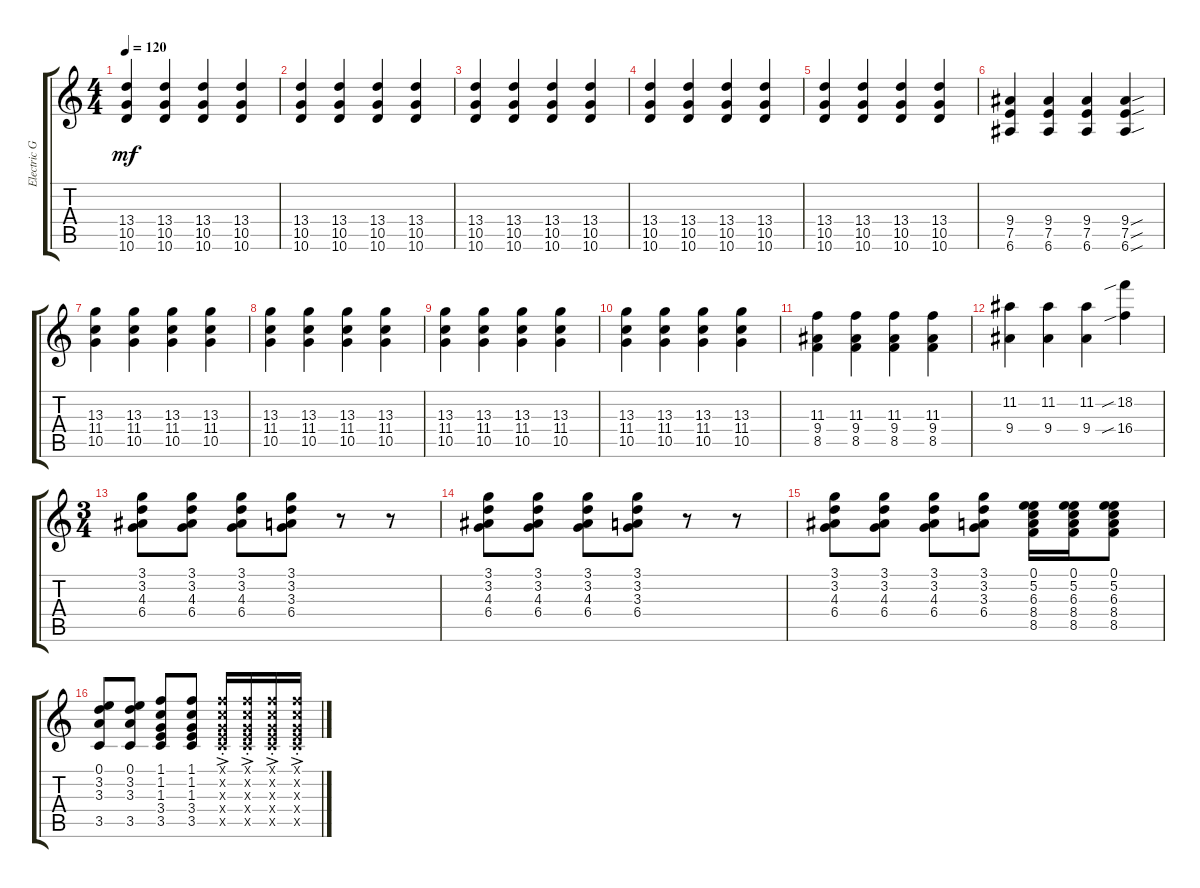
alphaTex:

\track ("Electric Guitar" "Electric G") {instrument overdrivenguitar}
\staff {score tabs}
\tuning (E4 B3 Gb3 Db3 A2 E2) {hide}
\ts (4 4)
\tempo 120
\clef g2
\ks c
(13.4 10.5 10.6).4{dy mf instrument overdrivenguitar} (13.4 10.5 10.6).4 (13.4 10.5 10.6).4 (13.4 10.5 10.6).4 |
(13.4 10.5 10.6).4 (13.4 10.5 10.6).4 (13.4 10.5 10.6).4 (13.4 10.5 10.6).4 |
(13.4 10.5 10.6).4 (13.4 10.5 10.6).4 (13.4 10.5 10.6).4 (13.4 10.5 10.6).4 |
(13.4 10.5 10.6).4 (13.4 10.5 10.6).4 (13.4 10.5 10.6).4 (13.4 10.5 10.6).4 |
(13.4 10.5 10.6).4 (13.4 10.5 10.6).4 (13.4 10.5 10.6).4 (13.4 10.5 10.6).4 |
(9.4 7.5 6.6).4 (9.4 7.5 6.6).4 (9.4 7.5 6.6).4 (9.4{sou} 7.5{sou} 6.6{sou}).4 |
(13.3 11.4 10.5).4 (13.3 11.4 10.5).4 (13.3 11.4 10.5).4 (13.3 11.4 10.5).4 |
(13.3 11.4 10.5).4 (13.3 11.4 10.5).4 (13.3 11.4 10.5).4 (13.3 11.4 10.5).4 |
(13.3 11.4 10.5).4 (13.3 11.4 10.5).4 (13.3 11.4 10.5).4 (13.3 11.4 10.5).4 |
(13.3 11.4 10.5).4 (13.3 11.4 10.5).4 (13.3 11.4 10.5).4 (13.3 11.4 10.5).4 |
(11.3 9.4 8.5).4 (11.3 9.4 8.5).4 (11.3 9.4 8.5).4 (11.3 9.4 8.5).4 |
(11.2 9.4).4 (11.2 9.4).4 (11.2 9.4).4 (18.2{sib} 16.4{sib}).4 |
\ts (3 4)
(3.1 3.2 4.3 6.4).8 (3.1 3.2 4.3 6.4).8 (3.1 3.2 4.3 6.4).8 (3.1 3.2 3.3 6.4).8 r.8 r.8 |
(3.1 3.2 4.3 6.4).8 (3.1 3.2 4.3 6.4).8 (3.1 3.2 4.3 6.4).8 (3.1 3.2 3.3 6.4).8 r.8 r.8 |
(3.1 3.2 4.3 6.4).8 (3.1 3.2 4.3 6.4).8 (3.1 3.2 4.3 6.4).8 (3.1 3.2 3.3 6.4).8 (0.1 5.2 6.3 8.4 8.5).16 (0.1 5.2 6.3 8.4 8.5).16 (0.1 5.2 6.3 8.4 8.5).8 |
(0.1 3.2 3.3 3.5).8 (0.1 3.2 3.3 3.5).8 (1.1 1.2 1.3 3.4 3.5).8 (1.1 1.2 1.3 3.4 3.5).8 (1.1{ac st x} 1.2{ac st x} 1.3{ac st x} 3.4{ac st x} 3.5{ac st x}).16 (1.1{ac st x} 1.2{ac st x} 1.3{ac st x} 3.4{ac st x} 3.5{ac st x}).16 (1.1{ac st x} 1.2{ac st x} 1.3{ac st x} 3.4{ac st x} 3.5{ac st x}).16 (1.1{ac st x} 1.2{ac st x} 1.3{ac st x} 3.4{ac st x} 3.5{ac st x}).16
